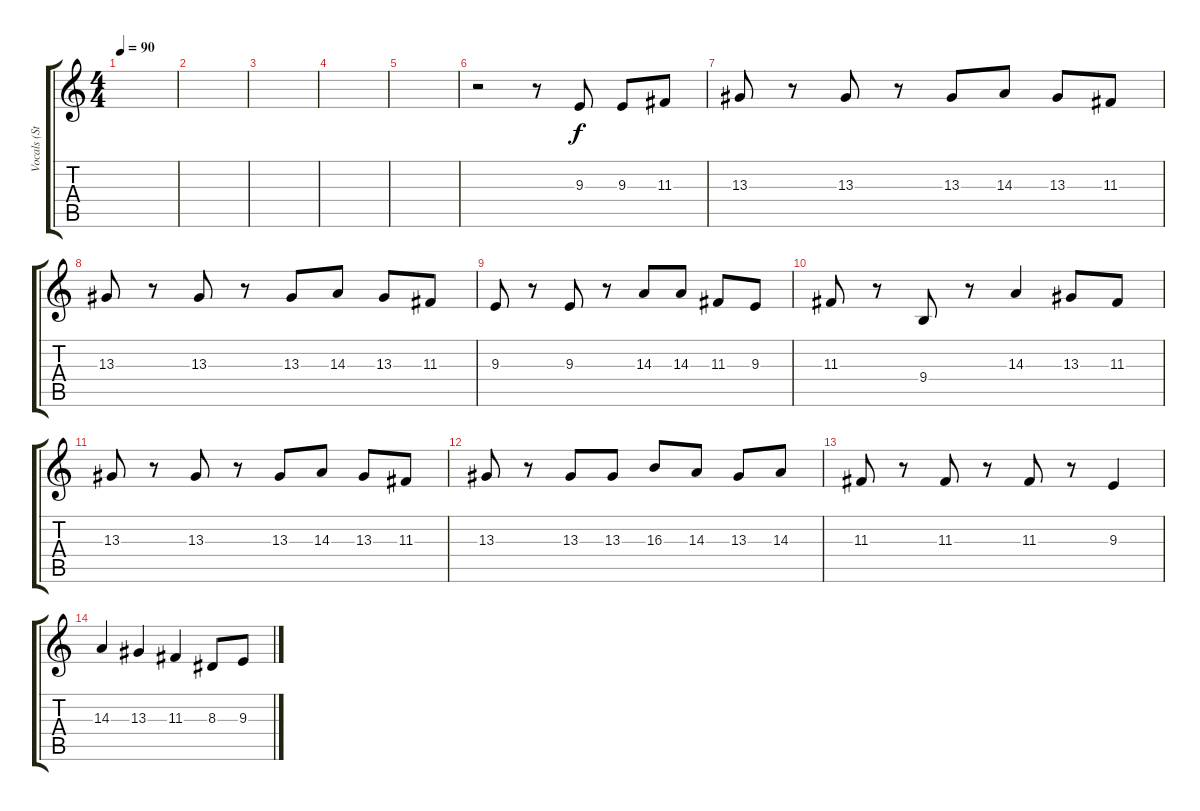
\track ("Vocals (Stereo)" "Vocals (St") {instrument sopranosax}
\staff {score tabs}
\tuning (E4 B3 G3 D3 A2 E2) {hide}
\ts (4 4)
\tempo 90
\clef g2
\ks c
|
|
|
|
|
r.2 r.8 9.3.8 9.3.8 11.3.8 |
13.3.8 r.8 13.3.8 r.8 13.3.8 14.3.8 13.3.8 11.3.8 |
13.3.8 r.8 13.3.8 r.8 13.3.8 14.3.8 13.3.8 11.3.8 |
9.3.8 r.8 9.3.8 r.8 14.3.8 14.3.8 11.3.8 9.3.8 |
11.3.8 r.8 9.4.8 r.8 14.3.4 13.3.8 11.3.8 |
13.3.8 r.8 13.3.8 r.8 13.3.8 14.3.8 13.3.8 11.3.8 |
13.3.8 r.8 13.3.8 13.3.8 16.3.8 14.3.8 13.3.8 14.3.8 |
11.3.8 r.8 11.3.8 r.8 11.3.8 r.8 9.3.4 |
14.3.4 13.3.4 11.3.4 8.3.8 9.3.8
